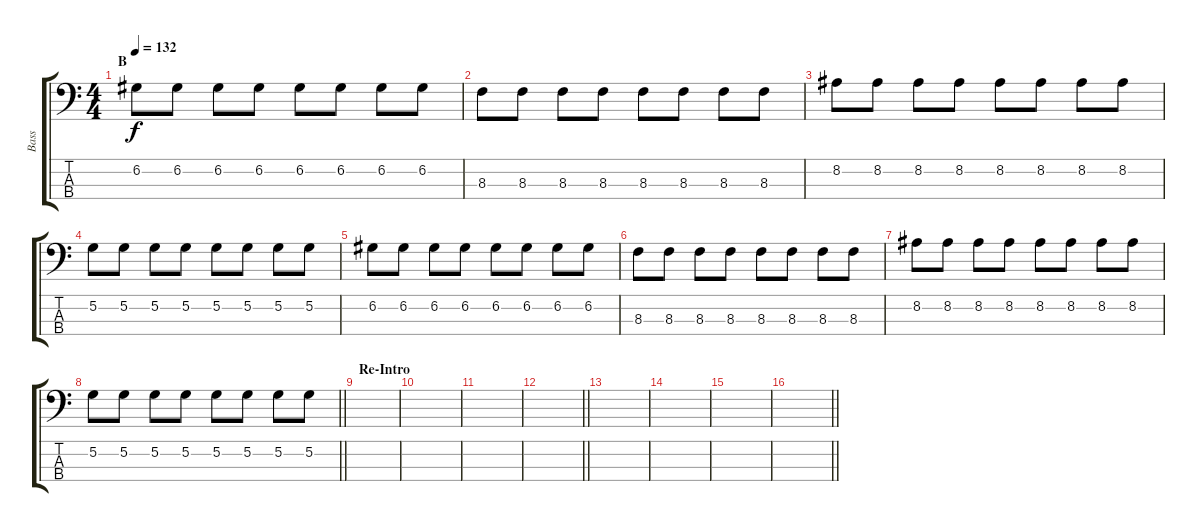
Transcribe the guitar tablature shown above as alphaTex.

\track ("Bass" "Bass") {instrument electricbassfinger}
\staff {score tabs}
\tuning (G2 D2 A1 E1) {hide}
\ts (4 4)
\section ("" "B")
\tempo 132
\clef f4
\ks c
6.2.8{dy f} 6.2.8 6.2.8 6.2.8 6.2.8 6.2.8 6.2.8 6.2.8 |
8.3.8 8.3.8 8.3.8 8.3.8 8.3.8 8.3.8 8.3.8 8.3.8 |
8.2.8 8.2.8 8.2.8 8.2.8 8.2.8 8.2.8 8.2.8 8.2.8 |
5.2.8 5.2.8 5.2.8 5.2.8 5.2.8 5.2.8 5.2.8 5.2.8 |
6.2.8 6.2.8 6.2.8 6.2.8 6.2.8 6.2.8 6.2.8 6.2.8 |
8.3.8 8.3.8 8.3.8 8.3.8 8.3.8 8.3.8 8.3.8 8.3.8 |
8.2.8 8.2.8 8.2.8 8.2.8 8.2.8 8.2.8 8.2.8 8.2.8 |
\barLineRight lightlight
5.2.8 5.2.8 5.2.8 5.2.8 5.2.8 5.2.8 5.2.8 5.2.8 |
\section ("" "Re-Intro")
|
|
|
\barLineRight lightlight
|
|
|
|
\barLineRight lightlight
